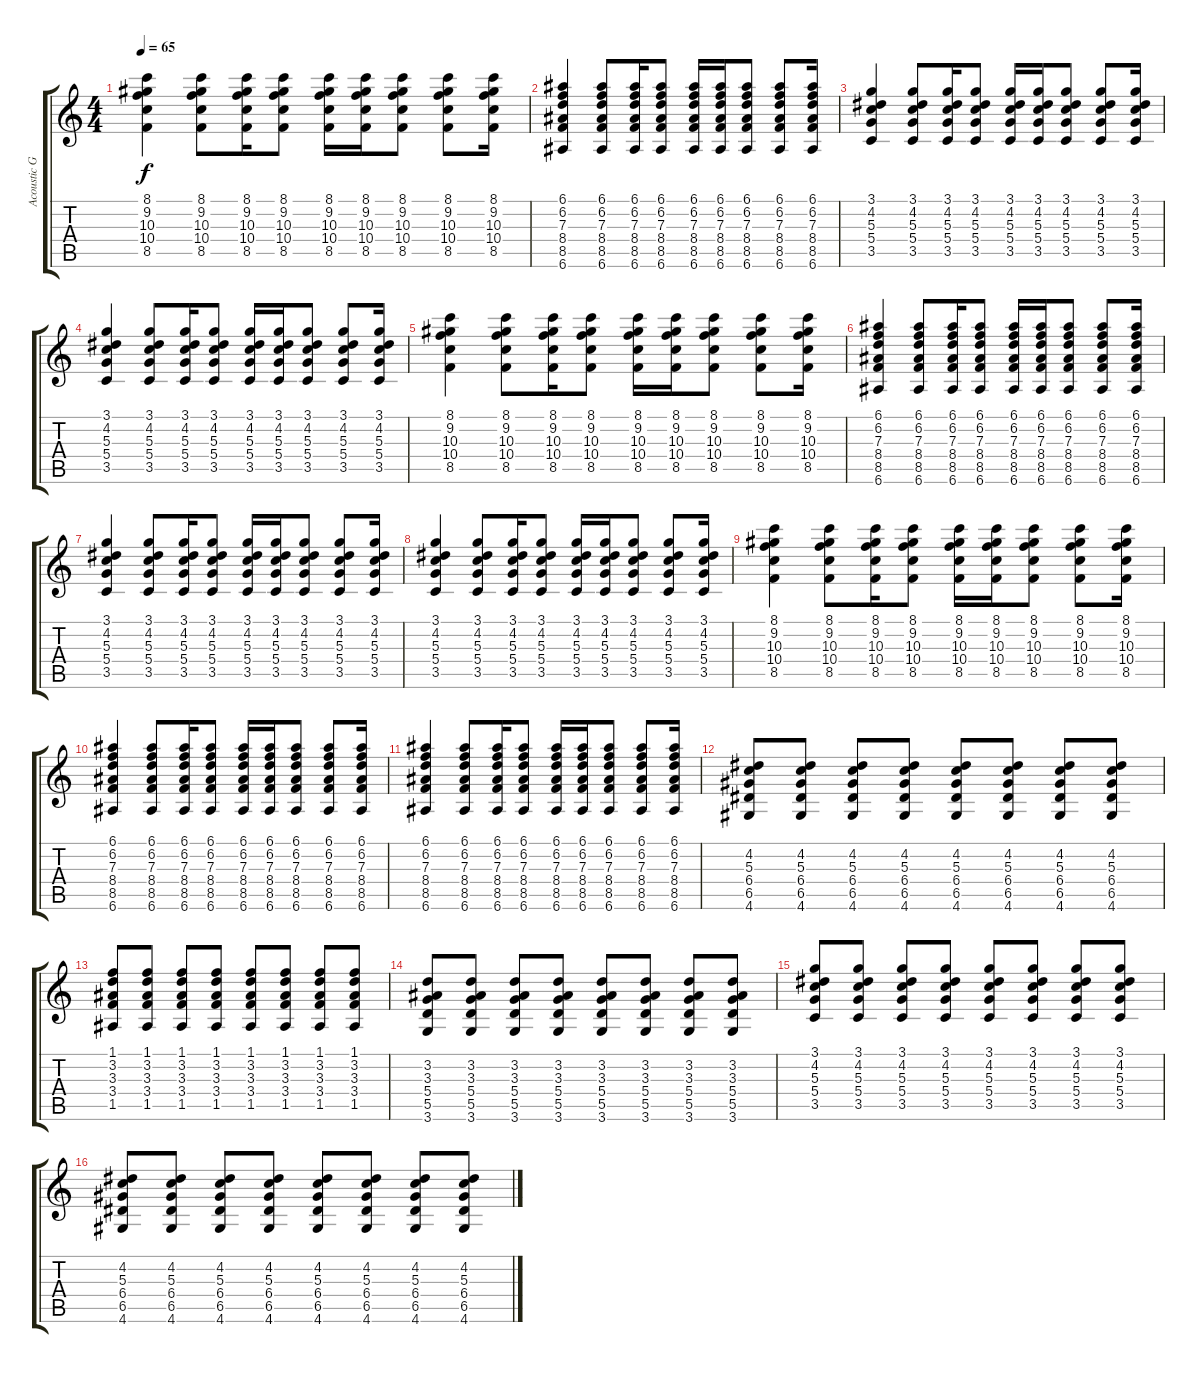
\track ("Acoustic Guitar" "Acoustic G") {instrument acousticguitarsteel}
\staff {score tabs}
\tuning (E4 B3 G3 D3 A2 E2) {hide}
\ts (4 4)
\tempo 65
\clef g2
\ks c
(8.1 9.2 10.3 10.4 8.5).4{dy f} (8.1 9.2 10.3 10.4 8.5).8 (8.1 9.2 10.3 10.4 8.5).16 (8.1 9.2 10.3 10.4 8.5).8 (8.1 9.2 10.3 10.4 8.5).16 (8.1 9.2 10.3 10.4 8.5).16 (8.1 9.2 10.3 10.4 8.5).8 (8.1 9.2 10.3 10.4 8.5).8 (8.1 9.2 10.3 10.4 8.5).16 |
(6.1 6.2 7.3 8.4 8.5 6.6).4 (6.1 6.2 7.3 8.4 8.5 6.6).8 (6.1 6.2 7.3 8.4 8.5 6.6).16 (6.1 6.2 7.3 8.4 8.5 6.6).8 (6.1 6.2 7.3 8.4 8.5 6.6).16 (6.1 6.2 7.3 8.4 8.5 6.6).16 (6.1 6.2 7.3 8.4 8.5 6.6).8 (6.1 6.2 7.3 8.4 8.5 6.6).8 (6.1 6.2 7.3 8.4 8.5 6.6).16 |
(3.1 4.2 5.3 5.4 3.5).4 (3.1 4.2 5.3 5.4 3.5).8 (3.1 4.2 5.3 5.4 3.5).16 (3.1 4.2 5.3 5.4 3.5).8 (3.1 4.2 5.3 5.4 3.5).16 (3.1 4.2 5.3 5.4 3.5).16 (3.1 4.2 5.3 5.4 3.5).8 (3.1 4.2 5.3 5.4 3.5).8 (3.1 4.2 5.3 5.4 3.5).16 |
(3.1 4.2 5.3 5.4 3.5).4 (3.1 4.2 5.3 5.4 3.5).8 (3.1 4.2 5.3 5.4 3.5).16 (3.1 4.2 5.3 5.4 3.5).8 (3.1 4.2 5.3 5.4 3.5).16 (3.1 4.2 5.3 5.4 3.5).16 (3.1 4.2 5.3 5.4 3.5).8 (3.1 4.2 5.3 5.4 3.5).8 (3.1 4.2 5.3 5.4 3.5).16 |
(8.1 9.2 10.3 10.4 8.5).4 (8.1 9.2 10.3 10.4 8.5).8 (8.1 9.2 10.3 10.4 8.5).16 (8.1 9.2 10.3 10.4 8.5).8 (8.1 9.2 10.3 10.4 8.5).16 (8.1 9.2 10.3 10.4 8.5).16 (8.1 9.2 10.3 10.4 8.5).8 (8.1 9.2 10.3 10.4 8.5).8 (8.1 9.2 10.3 10.4 8.5).16 |
(6.1 6.2 7.3 8.4 8.5 6.6).4 (6.1 6.2 7.3 8.4 8.5 6.6).8 (6.1 6.2 7.3 8.4 8.5 6.6).16 (6.1 6.2 7.3 8.4 8.5 6.6).8 (6.1 6.2 7.3 8.4 8.5 6.6).16 (6.1 6.2 7.3 8.4 8.5 6.6).16 (6.1 6.2 7.3 8.4 8.5 6.6).8 (6.1 6.2 7.3 8.4 8.5 6.6).8 (6.1 6.2 7.3 8.4 8.5 6.6).16 |
(3.1 4.2 5.3 5.4 3.5).4 (3.1 4.2 5.3 5.4 3.5).8 (3.1 4.2 5.3 5.4 3.5).16 (3.1 4.2 5.3 5.4 3.5).8 (3.1 4.2 5.3 5.4 3.5).16 (3.1 4.2 5.3 5.4 3.5).16 (3.1 4.2 5.3 5.4 3.5).8 (3.1 4.2 5.3 5.4 3.5).8 (3.1 4.2 5.3 5.4 3.5).16 |
(3.1 4.2 5.3 5.4 3.5).4 (3.1 4.2 5.3 5.4 3.5).8 (3.1 4.2 5.3 5.4 3.5).16 (3.1 4.2 5.3 5.4 3.5).8 (3.1 4.2 5.3 5.4 3.5).16 (3.1 4.2 5.3 5.4 3.5).16 (3.1 4.2 5.3 5.4 3.5).8 (3.1 4.2 5.3 5.4 3.5).8 (3.1 4.2 5.3 5.4 3.5).16 |
(8.1 9.2 10.3 10.4 8.5).4 (8.1 9.2 10.3 10.4 8.5).8 (8.1 9.2 10.3 10.4 8.5).16 (8.1 9.2 10.3 10.4 8.5).8 (8.1 9.2 10.3 10.4 8.5).16 (8.1 9.2 10.3 10.4 8.5).16 (8.1 9.2 10.3 10.4 8.5).8 (8.1 9.2 10.3 10.4 8.5).8 (8.1 9.2 10.3 10.4 8.5).16 |
(6.1 6.2 7.3 8.4 8.5 6.6).4 (6.1 6.2 7.3 8.4 8.5 6.6).8 (6.1 6.2 7.3 8.4 8.5 6.6).16 (6.1 6.2 7.3 8.4 8.5 6.6).8 (6.1 6.2 7.3 8.4 8.5 6.6).16 (6.1 6.2 7.3 8.4 8.5 6.6).16 (6.1 6.2 7.3 8.4 8.5 6.6).8 (6.1 6.2 7.3 8.4 8.5 6.6).8 (6.1 6.2 7.3 8.4 8.5 6.6).16 |
(6.1 6.2 7.3 8.4 8.5 6.6).4 (6.1 6.2 7.3 8.4 8.5 6.6).8 (6.1 6.2 7.3 8.4 8.5 6.6).16 (6.1 6.2 7.3 8.4 8.5 6.6).8 (6.1 6.2 7.3 8.4 8.5 6.6).16 (6.1 6.2 7.3 8.4 8.5 6.6).16 (6.1 6.2 7.3 8.4 8.5 6.6).8 (6.1 6.2 7.3 8.4 8.5 6.6).8 (6.1 6.2 7.3 8.4 8.5 6.6).16 |
(4.2 5.3 6.4 6.5 4.6).8 (4.2 5.3 6.4 6.5 4.6).8 (4.2 5.3 6.4 6.5 4.6).8 (4.2 5.3 6.4 6.5 4.6).8 (4.2 5.3 6.4 6.5 4.6).8 (4.2 5.3 6.4 6.5 4.6).8 (4.2 5.3 6.4 6.5 4.6).8 (4.2 5.3 6.4 6.5 4.6).8 |
(1.1 3.2 3.3 3.4 1.5).8 (1.1 3.2 3.3 3.4 1.5).8 (1.1 3.2 3.3 3.4 1.5).8 (1.1 3.2 3.3 3.4 1.5).8 (1.1 3.2 3.3 3.4 1.5).8 (1.1 3.2 3.3 3.4 1.5).8 (1.1 3.2 3.3 3.4 1.5).8 (1.1 3.2 3.3 3.4 1.5).8 |
(3.2 3.3 5.4 5.5 3.6).8 (3.2 3.3 5.4 5.5 3.6).8 (3.2 3.3 5.4 5.5 3.6).8 (3.2 3.3 5.4 5.5 3.6).8 (3.2 3.3 5.4 5.5 3.6).8 (3.2 3.3 5.4 5.5 3.6).8 (3.2 3.3 5.4 5.5 3.6).8 (3.2 3.3 5.4 5.5 3.6).8 |
(3.1 4.2 5.3 5.4 3.5).8 (3.1 4.2 5.3 5.4 3.5).8 (3.1 4.2 5.3 5.4 3.5).8 (3.1 4.2 5.3 5.4 3.5).8 (3.1 4.2 5.3 5.4 3.5).8 (3.1 4.2 5.3 5.4 3.5).8 (3.1 4.2 5.3 5.4 3.5).8 (3.1 4.2 5.3 5.4 3.5).8 |
(4.2 5.3 6.4 6.5 4.6).8 (4.2 5.3 6.4 6.5 4.6).8 (4.2 5.3 6.4 6.5 4.6).8 (4.2 5.3 6.4 6.5 4.6).8 (4.2 5.3 6.4 6.5 4.6).8 (4.2 5.3 6.4 6.5 4.6).8 (4.2 5.3 6.4 6.5 4.6).8 (4.2 5.3 6.4 6.5 4.6).8
